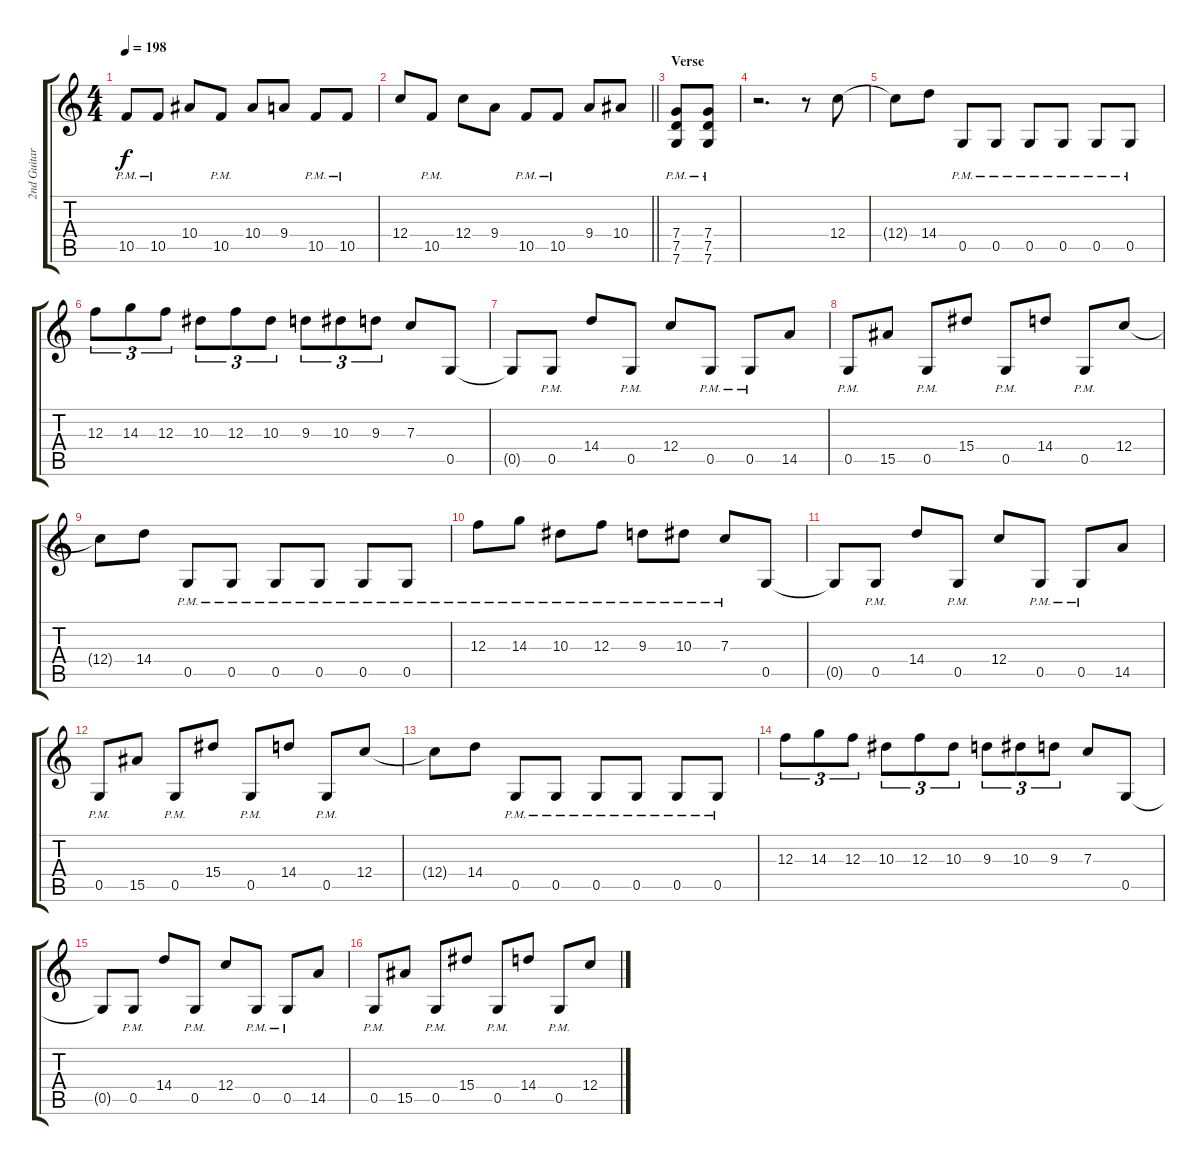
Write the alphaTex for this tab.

\track ("2nd Guitar" "2nd Guitar") {instrument overdrivenguitar}
\staff {score tabs}
\tuning (D4 A3 F3 C3 G2 C2) {hide}
\ts (4 4)
\tempo 198
\clef g2
\ks c
10.5{pm}.8{dy f} 10.5{pm}.8 10.4.8 10.5{pm}.8 10.4.8 9.4.8 10.5{pm}.8 10.5{pm}.8 |
\barLineRight lightlight
12.4.8 10.5{pm}.8 12.4.8 9.4.8 10.5{pm}.8 10.5{pm}.8 9.4.8 10.4.8 |
\section ("" "Verse")
(7.4{pm} 7.5{pm} 7.6{pm}).8 (7.4{pm} 7.5{pm} 7.6{pm}).8 |
r.2{d} r.8 12.4.8 |
12.4{t}.8 14.4.8 0.5{pm}.8 0.5{pm}.8 0.5{pm}.8 0.5{pm}.8 0.5{pm}.8 0.5{pm}.8 |
12.3.8{tu (3 2)} 14.3.8{tu (3 2)} 12.3.8{tu (3 2)} 10.3.8{tu (3 2)} 12.3.8{tu (3 2)} 10.3.8{tu (3 2)} 9.3.8{tu (3 2)} 10.3.8{tu (3 2)} 9.3.8{tu (3 2)} 7.3.8 0.5.8 |
0.5{t}.8 0.5{pm}.8 14.4.8 0.5{pm}.8 12.4.8 0.5{pm}.8 0.5{pm}.8 14.5.8 |
0.5{pm}.8 15.5.8 0.5{pm}.8 15.4.8 0.5{pm}.8 14.4.8 0.5{pm}.8 12.4.8 |
12.4{t}.8 14.4.8 0.5{pm}.8 0.5{pm}.8 0.5{pm}.8 0.5{pm}.8 0.5{pm}.8 0.5{pm}.8 |
12.3{pm}.8 14.3{pm}.8 10.3{pm}.8 12.3{pm}.8 9.3{pm}.8 10.3{pm}.8 7.3{pm}.8 0.5.8 |
0.5{t}.8 0.5{pm}.8 14.4.8 0.5{pm}.8 12.4.8 0.5{pm}.8 0.5{pm}.8 14.5.8 |
0.5{pm}.8 15.5.8 0.5{pm}.8 15.4.8 0.5{pm}.8 14.4.8 0.5{pm}.8 12.4.8 |
12.4{t}.8 14.4.8 0.5{pm}.8 0.5{pm}.8 0.5{pm}.8 0.5{pm}.8 0.5{pm}.8 0.5{pm}.8 |
12.3.8{tu (3 2)} 14.3.8{tu (3 2)} 12.3.8{tu (3 2)} 10.3.8{tu (3 2)} 12.3.8{tu (3 2)} 10.3.8{tu (3 2)} 9.3.8{tu (3 2)} 10.3.8{tu (3 2)} 9.3.8{tu (3 2)} 7.3.8 0.5.8 |
0.5{t}.8 0.5{pm}.8 14.4.8 0.5{pm}.8 12.4.8 0.5{pm}.8 0.5{pm}.8 14.5.8 |
0.5{pm}.8 15.5.8 0.5{pm}.8 15.4.8 0.5{pm}.8 14.4.8 0.5{pm}.8 12.4.8
